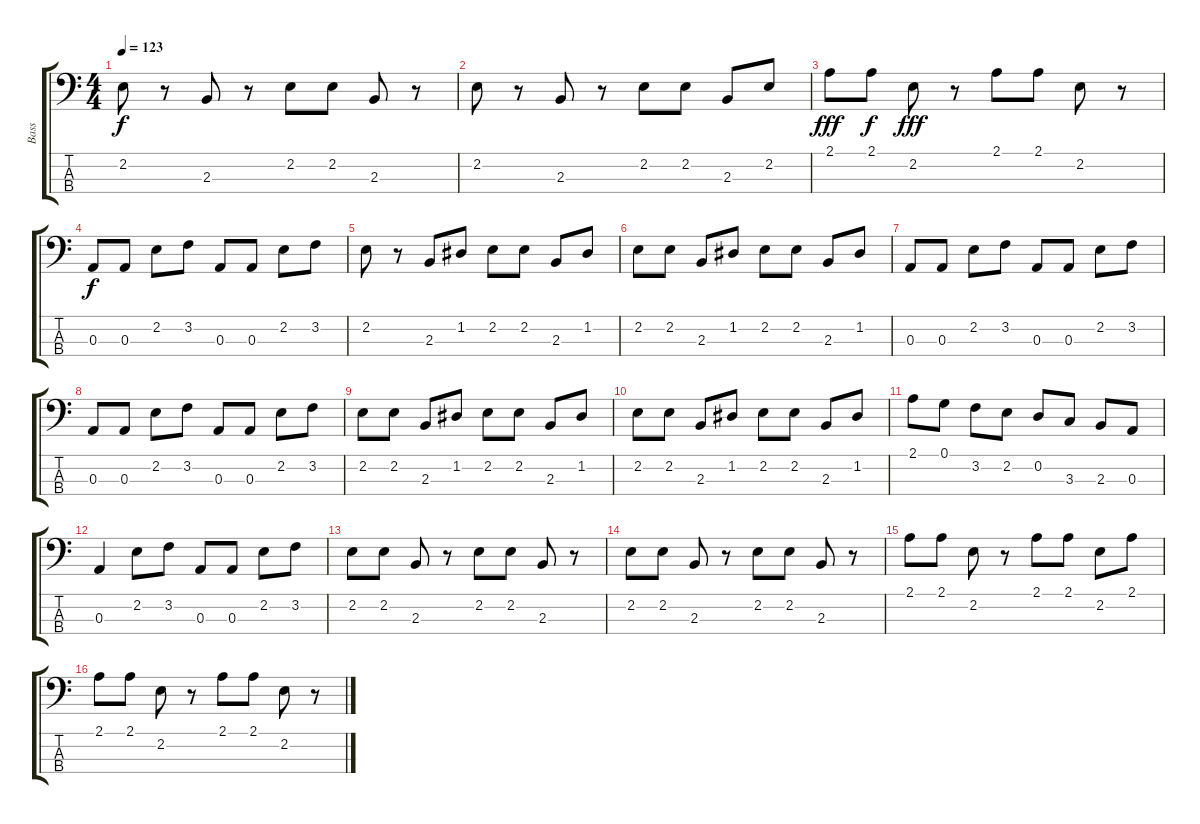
\track ("Bass" "Bass") {instrument electricbassfinger}
\staff {score tabs}
\tuning (G2 D2 A1 E1) {hide}
\ts (4 4)
\tempo 123
\clef f4
\ks c
2.2.8{dy f} r.8 2.3.8 r.8 2.2.8 2.2.8 2.3.8 r.8 |
2.2.8 r.8 2.3.8 r.8 2.2.8 2.2.8 2.3.8 2.2.8 |
2.1.8{dy fff} 2.1.8{dy f} 2.2.8{dy fff} r.8 2.1.8 2.1.8 2.2.8 r.8 |
0.3.8{dy f} 0.3.8 2.2.8 3.2.8 0.3.8 0.3.8 2.2.8 3.2.8 |
2.2.8 r.8 2.3.8 1.2.8 2.2.8 2.2.8 2.3.8 1.2.8 |
2.2.8 2.2.8 2.3.8 1.2.8 2.2.8 2.2.8 2.3.8 1.2.8 |
0.3.8 0.3.8 2.2.8 3.2.8 0.3.8 0.3.8 2.2.8 3.2.8 |
0.3.8 0.3.8 2.2.8 3.2.8 0.3.8 0.3.8 2.2.8 3.2.8 |
2.2.8 2.2.8 2.3.8 1.2.8 2.2.8 2.2.8 2.3.8 1.2.8 |
2.2.8 2.2.8 2.3.8 1.2.8 2.2.8 2.2.8 2.3.8 1.2.8 |
2.1.8 0.1.8 3.2.8 2.2.8 0.2.8 3.3.8 2.3.8 0.3.8 |
0.3.4{volume 8} 2.2.8 3.2.8 0.3.8 0.3.8 2.2.8 3.2.8 |
2.2.8 2.2.8 2.3.8 r.8 2.2.8 2.2.8 2.3.8 r.8 |
2.2.8 2.2.8 2.3.8 r.8 2.2.8 2.2.8 2.3.8 r.8 |
2.1.8 2.1.8 2.2.8 r.8 2.1.8 2.1.8 2.2.8 2.1.8 |
2.1.8{volume 0} 2.1.8 2.2.8 r.8 2.1.8 2.1.8 2.2.8 r.8
